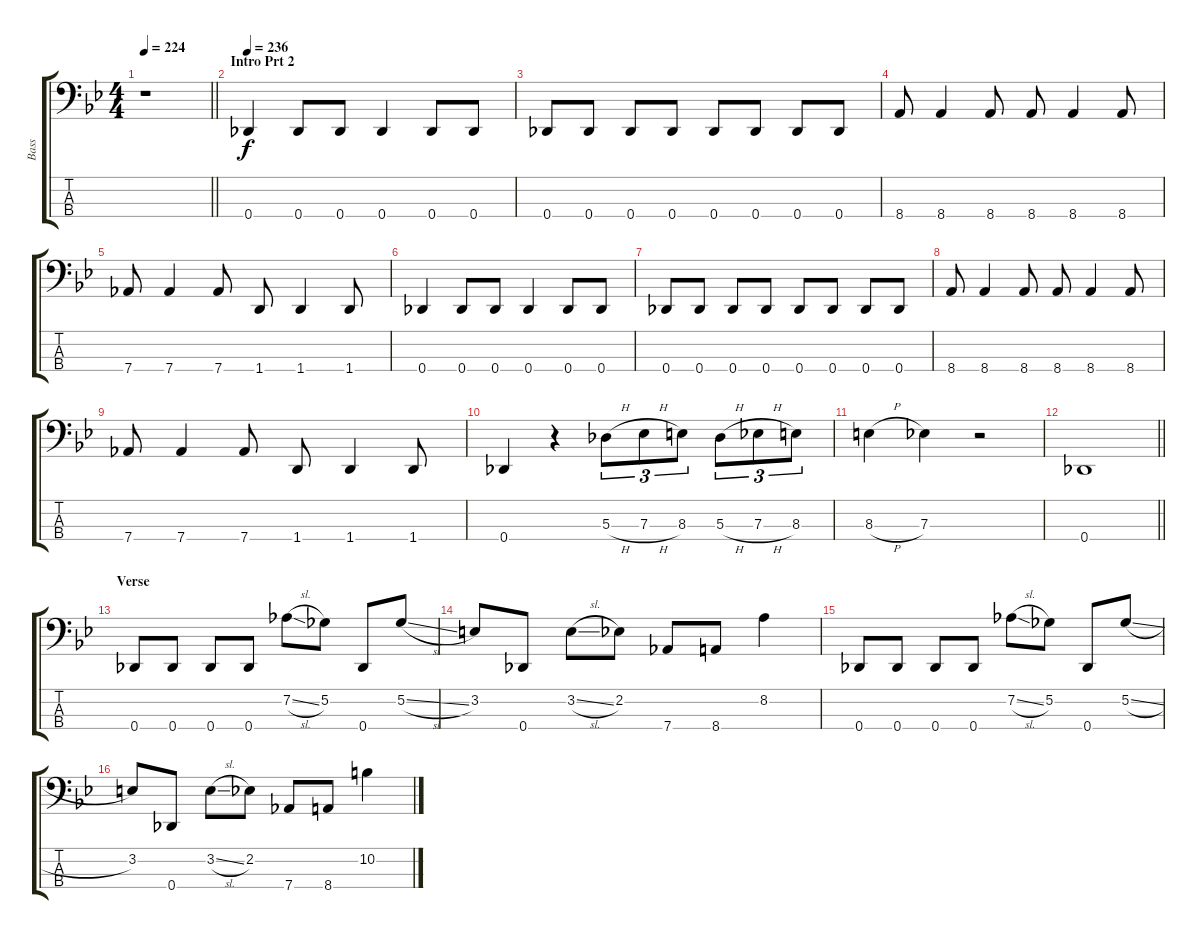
\track ("Bass" "Bass") {instrument electricbassfinger}
\staff {score tabs}
\tuning (Gb2 Db2 Ab1 Db1) {hide}
\ts (4 4)
\tempo 224
\clef f4
\barLineRight lightlight
\ks bb
r.1{dy f} |
\section ("" "Intro Prt 2")
\tempo 236
0.4.4 0.4.8 0.4.8 0.4.4 0.4.8 0.4.8 |
0.4.8 0.4.8 0.4.8 0.4.8 0.4.8 0.4.8 0.4.8 0.4.8 |
8.4.8 8.4.4 8.4.8 8.4.8 8.4.4 8.4.8 |
7.4.8 7.4.4 7.4.8 1.4.8 1.4.4 1.4.8 |
0.4.4 0.4.8 0.4.8 0.4.4 0.4.8 0.4.8 |
0.4.8 0.4.8 0.4.8 0.4.8 0.4.8 0.4.8 0.4.8 0.4.8 |
8.4.8 8.4.4 8.4.8 8.4.8 8.4.4 8.4.8 |
7.4.8 7.4.4 7.4.8 1.4.8 1.4.4 1.4.8 |
0.4.4 r.4 5.3{h}.8{tu (3 2)} 7.3{h}.8{tu (3 2)} 8.3.8{tu (3 2)} 5.3{h}.8{tu (3 2)} 7.3{h}.8{tu (3 2)} 8.3.8{tu (3 2)} |
8.3{h}.4 7.3.4 r.2 |
\barLineRight lightlight
0.4.1 |
\section ("" "Verse")
0.4.8 0.4.8 0.4.8 0.4.8 7.2{sl}.8 5.2.8 0.4.8 5.2{sl}.8 |
3.2.8 0.4.8 3.2{sl}.8 2.2.8 7.4.8 8.4.8 8.2.4 |
0.4.8 0.4.8 0.4.8 0.4.8 7.2{sl}.8 5.2.8 0.4.8 5.2{sl}.8 |
3.2.8 0.4.8 3.2{sl}.8 2.2.8 7.4.8 8.4.8 10.2.4
